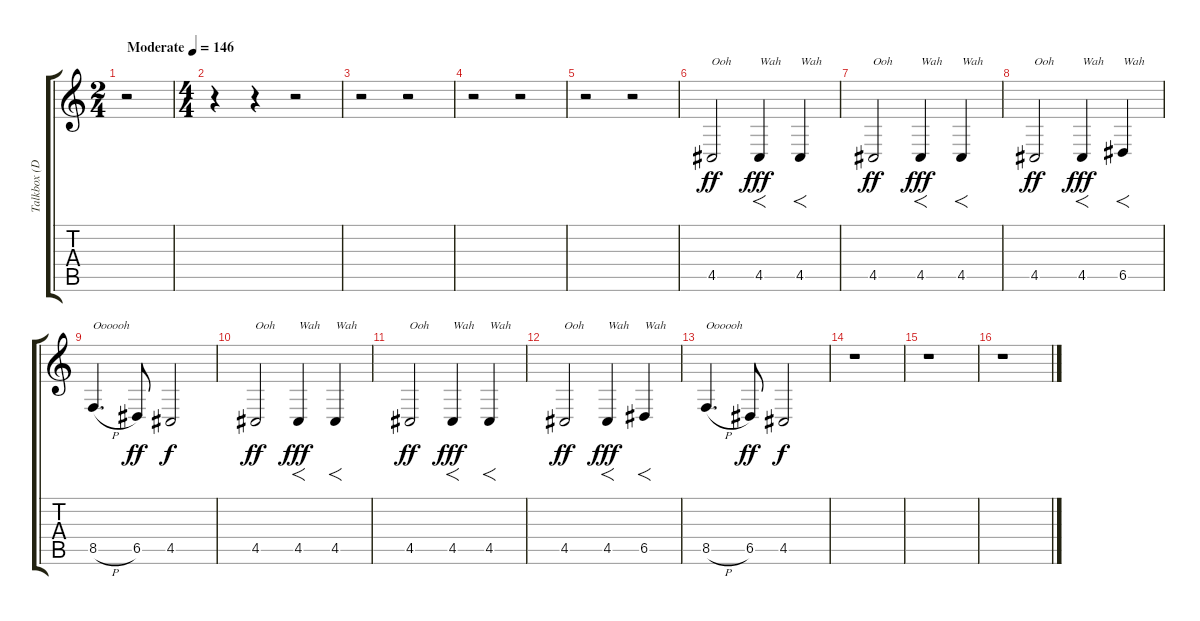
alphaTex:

\track ("Talkbox (Drozd)" "Talkbox (D") {instrument lead6voice}
\staff {score tabs}
\tuning (E4 B3 G3 D3 A2 E2) {hide}
\ts (2 4)
\tempo (146 "Moderate")
\clef g2
\ks c
r.2{dy ff instrument lead6voice} |
\ts (4 4)
r.4 r.4 r.2 |
r.2 r.2 |
r.2 r.2 |
r.2 r.2 |
4.5.2{txt "Ooh"} 4.5.4{f txt "Wah" dy fff} 4.5.4{f txt "Wah"} |
4.5.2{txt "Ooh" dy ff} 4.5.4{f txt "Wah" dy fff} 4.5.4{f txt "Wah"} |
4.5.2{txt "Ooh" dy ff} 4.5.4{f txt "Wah" dy fff} 6.5.4{f txt "Wah"} |
8.5{h}.4{d txt "Oooooh"} 6.5.8{dy ff} 4.5.2{dy f} |
4.5.2{txt "Ooh" dy ff} 4.5.4{f txt "Wah" dy fff} 4.5.4{f txt "Wah"} |
4.5.2{txt "Ooh" dy ff} 4.5.4{f txt "Wah" dy fff} 4.5.4{f txt "Wah"} |
4.5.2{txt "Ooh" dy ff} 4.5.4{f txt "Wah" dy fff} 6.5.4{f txt "Wah"} |
8.5{h}.4{d txt "Oooooh"} 6.5.8{dy ff} 4.5.2{dy f} |
r.1 |
r.1 |
r.1
